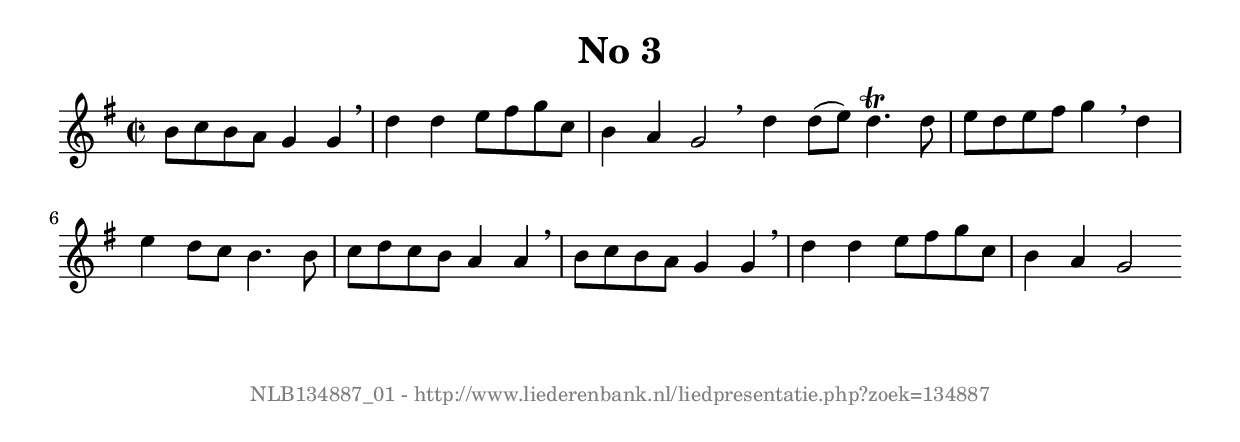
%
% produced by wce2krn 1.64 (7 June 2014)
%
\version"2.16"
#(append! paper-alist '(("long" . (cons (* 210 mm) (* 2000 mm)))))
#(set-default-paper-size "long")
sb = {\breathe}
mBreak = {\breathe }
bBreak = {\breathe }
x = {\once\override NoteHead #'style = #'cross }
gl=\glissando
itime={\override Staff.TimeSignature #'stencil = ##f }
ficta = {\once\set suggestAccidentals = ##t}
fine = {\once\override Score.RehearsalMark #'self-alignment-X = #1 \mark \markup {\italic{Fine}}}
dc = {\once\override Score.RehearsalMark #'self-alignment-X = #1 \mark \markup {\italic{D.C.}}}
dcf = {\once\override Score.RehearsalMark #'self-alignment-X = #1 \mark \markup {\italic{D.C. al Fine}}}
dcc = {\once\override Score.RehearsalMark #'self-alignment-X = #1 \mark \markup {\italic{D.C. al Coda}}}
ds = {\once\override Score.RehearsalMark #'self-alignment-X = #1 \mark \markup {\italic{D.S.}}}
dsf = {\once\override Score.RehearsalMark #'self-alignment-X = #1 \mark \markup {\italic{D.S. al Fine}}}
dsc = {\once\override Score.RehearsalMark #'self-alignment-X = #1 \mark \markup {\italic{D.S. al Coda}}}
pv = {\set Score.repeatCommands = #'((volta "1"))}
sv = {\set Score.repeatCommands = #'((volta "2"))}
tv = {\set Score.repeatCommands = #'((volta "3"))}
qv = {\set Score.repeatCommands = #'((volta "4"))}
xv = {\set Score.repeatCommands = #'((volta #f))}
\header{ tagline = ""
title = "No 3"
}
\score {{
\key g \major
\relative g'
{
\set melismaBusyProperties = #'()
\time 2/2
\tempo 4=120
\override Score.MetronomeMark #'transparent = ##t
\override Score.RehearsalMark #'break-visibility = #(vector #t #t #f)
b8 c b a g4 g \sb d' d e8 fis g c, b4 a g2 \bar ":|:" \bBreak
d'4 d8(e) d4. ^\trill d8 e d e fis g4 \sb d e d8 c b4. b8 c d c b a4 a \mBreak \bar "|"
b8 c b a g4 g \sb d' d e8 fis g c, b4 a g2 \bar ":|"
 }}
 \midi { }
 \layout {
            indent = 0.0\cm
}
}
\markup { \vspace #0 } \markup { \with-color #grey \fill-line { \center-column { \smaller "NLB134887_01 - http://www.liederenbank.nl/liedpresentatie.php?zoek=134887" } } }
